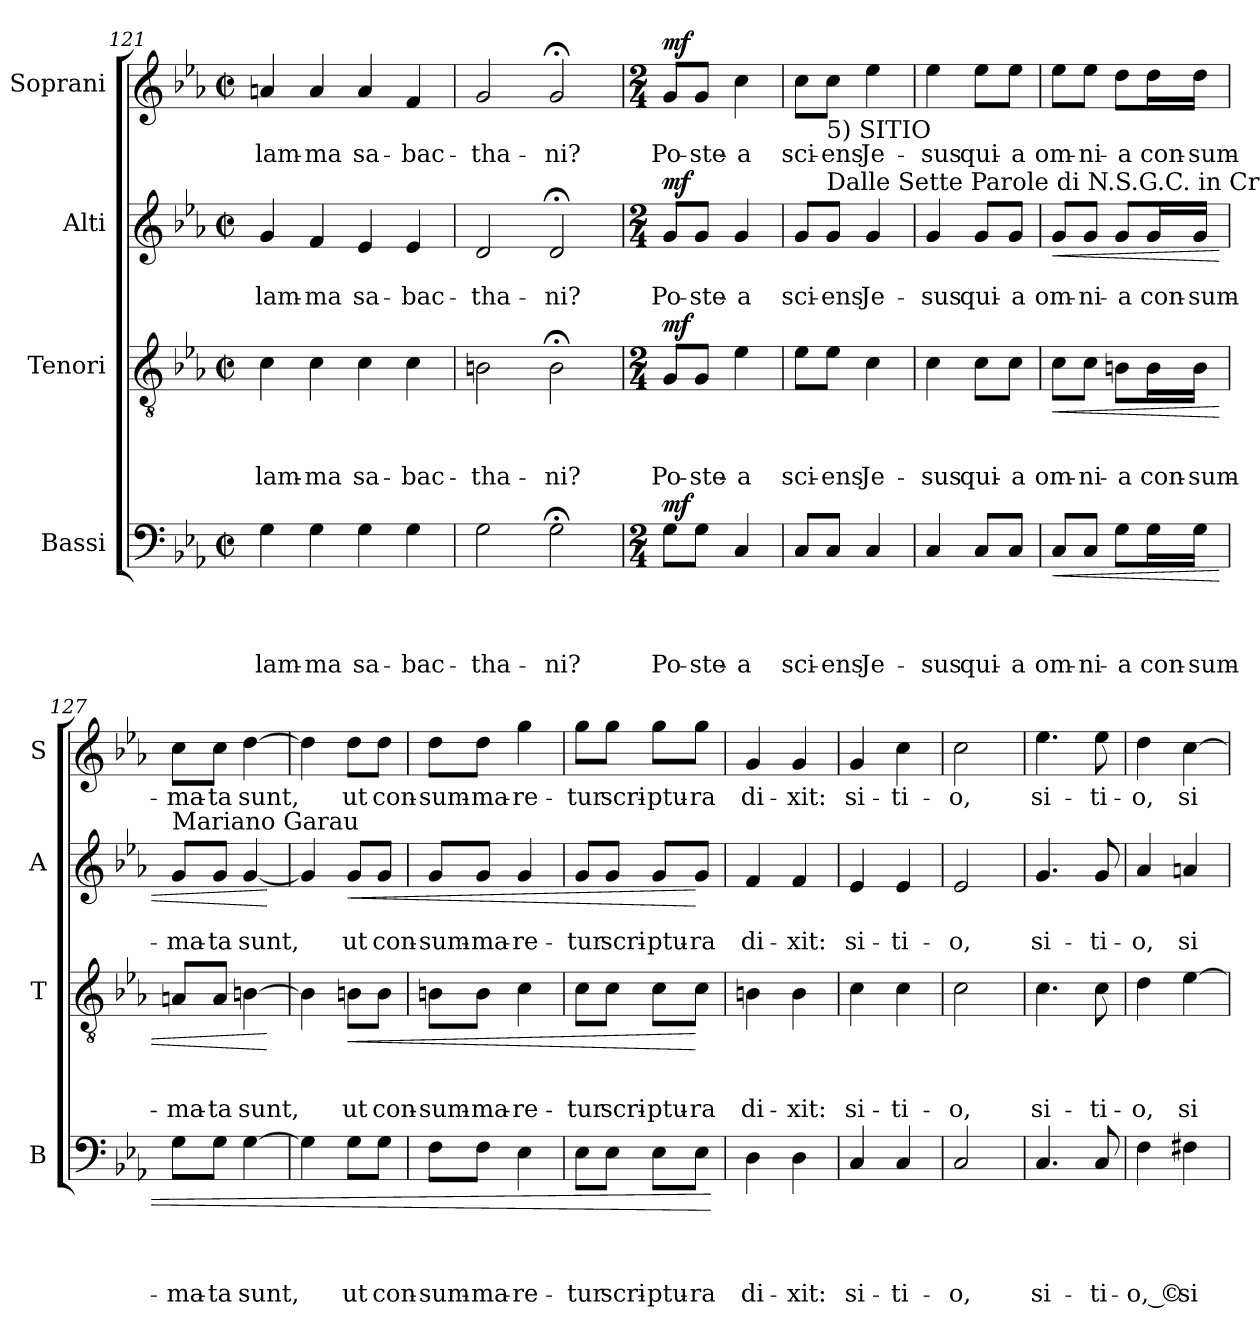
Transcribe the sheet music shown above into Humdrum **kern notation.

**kern	**text	**text	**text	**text	**dynam	**kern	**text	**text	**text	**dynam	**kern	**text	**text	**dynam	**kern	**text	**dynam
*part4	*part4	*part4	*part4	*part4	*part4	*part3	*part3	*part3	*part3	*part3	*part2	*part2	*part2	*part2	*part1	*part1	*part1
*staff4	*staff4	*staff4	*staff4	*staff4	*staff4	*staff3	*staff3	*staff3	*staff3	*staff3	*staff2	*staff2	*staff2	*staff2	*staff1	*staff1	*staff1
*I"Bassi	*	*	*	*	*	*I"Tenori	*	*	*	*	*I"Alti	*	*	*	*I"Soprani	*	*
*I'B	*	*	*	*	*	*I'T	*	*	*	*	*I'A	*	*	*	*I'S	*	*
!!LO:PB:g=z
*clefF4	*	*	*	*	*	*clefGv2	*	*	*	*	*clefG2	*	*	*	*clefG2	*	*
*k[b-e-a-]	*	*	*	*	*	*k[b-e-a-]	*	*	*	*	*k[b-e-a-]	*	*	*	*k[b-e-a-]	*	*
*E-:	*	*	*	*	*	*E-:	*	*	*	*	*E-:	*	*	*	*E-:	*	*
*M2/2	*	*	*	*	*	*M2/2	*	*	*	*	*M2/2	*	*	*	*M2/2	*	*
*met(c|)	*	*	*	*	*	*met(c|)	*	*	*	*	*met(c|)	*	*	*	*met(c|)	*	*
=121	=121	=121	=121	=121	=121	=121	=121	=121	=121	=121	=121	=121	=121	=121	=121	=121	=121
!	!	!	!	!LO:LY:b	!	!	!	!	!LO:LY:b	!	!	!	!LO:LY:b	!	!	!LO:LY:b	!
4G\	.	.	.	lam-	.	4c\	.	.	lam-	.	4g/	.	lam-	.	4an/	lam-	.
!	!	!	!	!LO:LY:b	!	!	!	!	!LO:LY:b	!	!	!	!LO:LY:b	!	!	!LO:LY:b	!
4G\	.	.	.	-ma	.	4c\	.	.	-ma	.	4f/	.	-ma	.	4a/	-ma	.
!	!	!	!	!LO:LY:b	!	!	!	!	!LO:LY:b	!	!	!	!LO:LY:b	!	!	!LO:LY:b	!
4G\	.	.	.	sa-	.	4c\	.	.	sa-	.	4e-/	.	sa-	.	4a/	sa-	.
!	!	!	!	!LO:LY:b	!	!	!	!	!LO:LY:b	!	!	!	!LO:LY:b	!	!	!LO:LY:b	!
4G\	.	.	.	-bac-	.	4c\	.	.	-bac-	.	4e-/	.	-bac-	.	4f/	-bac-	.
=122	=122	=122	=122	=122	=122	=122	=122	=122	=122	=122	=122	=122	=122	=122	=122	=122	=122
!	!	!	!	!LO:LY:b	!	!	!	!	!LO:LY:b	!	!	!	!LO:LY:b	!	!	!LO:LY:b	!
2G\	.	.	.	-tha-	.	2Bn\	.	.	-tha-	.	2d/	.	-tha-	.	2g/	-tha-	.
!	!	!	!	!LO:LY:b	!	!	!	!	!LO:LY:b	!	!	!	!LO:LY:b	!	!	!LO:LY:b	!
2G;<\	.	.	.	-ni?	.	2B;<\	.	.	-ni?	.	2d;/	.	-ni?	.	2g;/	-ni?	.
!!LO:PB:g=z
=123!	=123!	=123!	=123!	=123!	=123!	=123!	=123!	=123!	=123!	=123!	=123!	=123!	=123!	=123!	=123!	=123!	=123!
*M2/4	*	*	*	*	*	*M2/4	*	*	*	*	*M2/4	*	*	*	*M2/4	*	*
!	!	!	!	!LO:LY:b	!LO:DY:a	!	!	!	!LO:LY:b	!LO:DY:a	!	!	!LO:LY:b	!LO:DY:a	!	!LO:LY:b	!LO:DY:a
8G\L	.	.	.	Po-	mf	8G/L	.	.	Po-	mf	8g/L	.	Po-	mf	8g/L	Po-	mf
!	!	!	!	!LO:LY:b:rj	!	!	!	!	!LO:LY:b:rj	!	!	!	!LO:LY:b:rj	!	!	!LO:LY:b:rj	!
8G\J	.	.	.	-ste-	.	8G/J	.	.	-ste-	.	8g/J	.	-ste-	.	8g/J	-ste-	.
!	!	!	!	!LO:LY:b	!	!	!	!	!LO:LY:b	!	!	!	!LO:LY:b	!	!	!LO:LY:b	!
4C/	.	.	.	-a	.	4e-\	.	.	-a	.	4g/	.	-a	.	4cc\	-a	.
=124	=124	=124	=124	=124	=124	=124	=124	=124	=124	=124	=124	=124	=124	=124	=124	=124	=124
!	!	!	!	!LO:LY:b	!	!	!	!	!LO:LY:b	!	!	!	!LO:LY:b	!	!	!LO:LY:b	!
8C/L	.	.	.	sci-	.	8e-\L	.	.	sci-	.	8g/L	.	sci-	.	8cc\L	sci-	.
!	!	!	!	!	!	!	!	!	!	!	!	!	!	!	!LO:TX:b:t=5) SITIO	!	!
!	!	!	!	!	!	!	!	!	!	!	!LO:TX:a:t=Dalle Sette Parole di N.S.G.C. in Croce	!	!	!	!	!	!
!	!	!	!	!LO:LY:b:rj	!	!	!	!	!LO:LY:b:rj	!	!	!	!LO:LY:b:rj	!	!	!LO:LY:b:rj	!
8C/J	.	.	.	-ens	.	8e-\J	.	.	-ens	.	8g/J	.	-ens	.	8cc\J	-ens	.
!	!	!	!	!LO:LY:b	!	!	!	!	!LO:LY:b	!	!	!	!LO:LY:b	!	!	!LO:LY:b	!
4C/	.	.	.	Je-	.	4c\	.	.	Je-	.	4g/	.	Je-	.	4ee-\	Je-	.
=125	=125	=125	=125	=125	=125	=125	=125	=125	=125	=125	=125	=125	=125	=125	=125	=125	=125
!	!	!	!	!LO:LY:b	!	!	!	!	!LO:LY:b	!	!	!	!LO:LY:b	!	!	!LO:LY:b	!
4C/	.	.	.	-sus	.	4c\	.	.	-sus	.	4g/	.	-sus	.	4ee-\	-sus	.
!	!	!	!	!LO:LY:b	!	!	!	!	!LO:LY:b	!	!	!	!LO:LY:b	!	!	!LO:LY:b	!
8C/L	.	.	.	qui-	.	8c\L	.	.	qui-	.	8g/L	.	qui-	.	8ee-\L	qui-	.
!	!	!	!	!LO:LY:b:rj	!	!	!	!	!LO:LY:b:rj	!	!	!	!LO:LY:b:rj	!	!	!LO:LY:b:rj	!
8C/J	.	.	.	-a	.	8c\J	.	.	-a	.	8g/J	.	-a	.	8ee-\J	-a	.
=126	=126	=126	=126	=126	=126	=126	=126	=126	=126	=126	=126	=126	=126	=126	=126	=126	=126
!	!	!	!	!LO:LY:b	!LO:HP:b	!	!	!	!LO:LY:b	!LO:HP:b	!	!	!LO:LY:b	!LO:HP:b	!	!LO:LY:b	!
8C/L	.	.	.	om-	<	8c\L	.	.	om-	<	8g/L	.	om-	<	8ee-\L	om-	.
!	!	!	!	!LO:LY:b	!	!	!	!	!LO:LY:b	!	!	!	!LO:LY:b	!	!	!LO:LY:b	!
8C/J	.	.	.	-ni-	.	8c\J	.	.	-ni-	.	8g/J	.	-ni-	.	8ee-\J	-ni-	.
!	!	!	!	!LO:LY:b	!	!	!	!	!LO:LY:b	!	!	!	!LO:LY:b	!	!	!LO:LY:b	!
8G\L	.	.	.	-a	.	8Bn\L	.	.	-a	.	8g/L	.	-a	.	8dd\L	-a	.
!	!	!	!	!LO:LY:b	!	!	!	!	!LO:LY:b	!	!	!	!LO:LY:b	!	!	!LO:LY:b	!
16G\L	.	.	.	con-	.	16B\L	.	.	con-	.	16g/L	.	con-	.	16dd\L	con-	.
!	!	!	!	!LO:LY:b	!	!	!	!	!LO:LY:b	!	!	!	!LO:LY:b	!	!	!LO:LY:b	!
16G\JJ	.	.	.	-sum-	.	16B\JJ	.	.	-sum-	.	16g/JJ	.	-sum-	.	16dd\JJ	-sum-	.
=127	=127	=127	=127	=127	=127	=127	=127	=127	=127	=127	=127	=127	=127	=127	=127	=127	=127
!	!	!	!	!	!	!	!	!	!	!	!LO:TX:a:t=Mariano Garau	!	!	!	!	!	!
!	!	!	!	!LO:LY:b	!	!	!	!	!LO:LY:b	!	!	!	!LO:LY:b	!	!	!LO:LY:b	!
8G\L	.	.	.	-ma-	.	8An/L	.	.	-ma-	.	8g/L	.	-ma-	.	8cc\L	-ma-	.
!	!	!	!	!LO:LY:b	!	!	!	!	!LO:LY:b	!	!	!	!LO:LY:b	!	!	!LO:LY:b	!
8G\J	.	.	.	-ta	.	8A/J	.	.	-ta	.	8g/J	.	-ta	.	8cc\J	-ta	.
!	!	!	!	!LO:LY:b	!	!	!	!	!LO:LY:b	!	!	!	!LO:LY:b	!	!	!LO:LY:b	!
[<4G\	.	.	.	sunt,	.	[<4Bn\	.	.	sunt,	.	[<4g/	.	sunt,	.	[<4dd\	sunt,	.
.	.	.	.	.	.	.	.	.	.	[	.	.	.	[	.	.	.
!!LO:LB:g=z
=128	=128	=128	=128	=128	=128	=128	=128	=128	=128	=128	=128	=128	=128	=128	=128	=128	=128
4G\]	.	.	.	.	.	4B\]	.	.	.	.	4g/]	.	.	.	4dd\]	.	.
!	!	!	!	!LO:LY:b	!	!	!	!	!LO:LY:b	!LO:HP:b	!	!	!LO:LY:b	!LO:HP:b	!	!LO:LY:b	!
8G\L	.	.	.	ut	.	8Bn\L	.	.	ut	<	8g/L	.	ut	<	8dd\L	ut	.
!	!	!	!	!LO:LY:b	!	!	!	!	!LO:LY:b	!	!	!	!LO:LY:b	!	!	!LO:LY:b	!
8G\J	.	.	.	con-	.	8B\J	.	.	con-	.	8g/J	.	con-	.	8dd\J	con-	.
=129	=129	=129	=129	=129	=129	=129	=129	=129	=129	=129	=129	=129	=129	=129	=129	=129	=129
!	!	!	!	!LO:LY:b	!	!	!	!	!LO:LY:b	!	!	!	!LO:LY:b	!	!	!LO:LY:b	!
8F\L	.	.	.	-sum-	.	8Bn\L	.	.	-sum-	.	8g/L	.	-sum-	.	8dd\L	-sum-	.
!	!	!	!	!LO:LY:b	!	!	!	!	!LO:LY:b	!	!	!	!LO:LY:b	!	!	!LO:LY:b	!
8F\J	.	.	.	-ma-	.	8B\J	.	.	-ma-	.	8g/J	.	-ma-	.	8dd\J	-ma-	.
!	!	!	!	!LO:LY:b	!	!	!	!	!LO:LY:b	!	!	!	!LO:LY:b	!	!	!LO:LY:b	!
4E-\	.	.	.	-re-	.	4c\	.	.	-re-	.	4g/	.	-re-	.	4gg\	-re-	.
=130	=130	=130	=130	=130	=130	=130	=130	=130	=130	=130	=130	=130	=130	=130	=130	=130	=130
!	!	!	!	!LO:LY:b	!	!	!	!	!LO:LY:b	!	!	!	!LO:LY:b	!	!	!LO:LY:b	!
8E-\L	.	.	.	-tur	.	8c\L	.	.	-tur	.	8g/L	.	-tur	.	8gg\L	-tur	.
!	!	!	!	!LO:LY:b	!	!	!	!	!LO:LY:b	!	!	!	!LO:LY:b	!	!	!LO:LY:b	!
8E-\J	.	.	.	scri-	.	8c\J	.	.	scri-	.	8g/J	.	scri-	.	8gg\J	scri-	.
!	!	!	!	!LO:LY:b	!	!	!	!	!LO:LY:b	!	!	!	!LO:LY:b	!	!	!LO:LY:b	!
8E-\L	.	.	.	-ptu-	.	8c\L	.	.	-ptu-	.	8g/L	.	-ptu-	.	8gg\L	-ptu-	.
!	!	!	!	!LO:LY:b	!	!	!	!	!LO:LY:b	!	!	!	!LO:LY:b	!	!	!LO:LY:b	!
8E-\J	.	.	.	-ra	.	8c\J	.	.	-ra	[	8g/J	.	-ra	[	8gg\J	-ra	.
.	.	.	.	.	[	.	.	.	.	.	.	.	.	.	.	.	.
=131	=131	=131	=131	=131	=131	=131	=131	=131	=131	=131	=131	=131	=131	=131	=131	=131	=131
!	!	!	!	!LO:LY:b	!	!	!	!	!LO:LY:b	!	!	!	!LO:LY:b	!	!	!LO:LY:b	!
4D\	.	.	.	di-	.	4Bn\	.	.	di-	.	4f/	.	di-	.	4g/	di-	.
!	!	!	!	!LO:LY:b	!	!	!	!	!LO:LY:b	!	!	!	!LO:LY:b	!	!	!LO:LY:b	!
4D\	.	.	.	-xit:	.	4B\	.	.	-xit:	.	4f/	.	-xit:	.	4g/	-xit:	.
=132	=132	=132	=132	=132	=132	=132	=132	=132	=132	=132	=132	=132	=132	=132	=132	=132	=132
!	!	!	!	!LO:LY:b	!	!	!	!	!LO:LY:b	!	!	!	!LO:LY:b	!	!	!LO:LY:b	!
4C/	.	.	.	si-	.	4c\	.	.	si-	.	4e-/	.	si-	.	4g/	si-	.
!	!	!	!	!LO:LY:b	!	!	!	!	!LO:LY:b	!	!	!	!LO:LY:b	!	!	!LO:LY:b	!
4C/	.	.	.	-ti-	.	4c\	.	.	-ti-	.	4e-/	.	-ti-	.	4cc\	-ti-	.
!!LO:LB:g=z
=133	=133	=133	=133	=133	=133	=133	=133	=133	=133	=133	=133	=133	=133	=133	=133	=133	=133
!	!	!	!	!LO:LY:b	!	!	!	!	!LO:LY:b	!	!	!	!LO:LY:b	!	!	!LO:LY:b	!
2C/	.	.	.	-o,	.	2c\	.	.	-o,	.	2e-/	.	-o,	.	2cc\	-o,	.
=134	=134	=134	=134	=134	=134	=134	=134	=134	=134	=134	=134	=134	=134	=134	=134	=134	=134
!	!	!	!	!LO:LY:b	!	!	!	!	!LO:LY:b	!	!	!	!LO:LY:b	!	!	!LO:LY:b	!
4.C/	.	.	.	si-	.	4.c\	.	.	si-	.	4.g/	.	si-	.	4.ee-\	si-	.
!	!	!	!	!LO:LY:b	!	!	!	!	!LO:LY:b	!	!	!	!LO:LY:b	!	!	!LO:LY:b	!
8C/	.	.	.	-ti-	.	8c\	.	.	-ti-	.	8g/	.	-ti-	.	8ee-\	-ti-	.
=135	=135	=135	=135	=135	=135	=135	=135	=135	=135	=135	=135	=135	=135	=135	=135	=135	=135
!	!	!	!	!LO:LY:b	!	!	!	!	!LO:LY:b	!	!	!	!LO:LY:b	!	!	!LO:LY:b	!
4F\	.	.	.	-o, ©	.	4d\	.	.	-o,	.	4a-/	.	-o,	.	4dd\	-o,	.
!	!	!	!	!LO:LY:b	!	!	!	!	!LO:LY:b	!	!	!	!LO:LY:b	!	!	!LO:LY:b	!
4F#X\	.	.	.	si-	.	[>4e-\	.	.	si-	.	4an/	.	si-	.	[>4cc\	si-	.
=	=	=	=	=	=	=	=	=	=	=	=	=	=	=	=	=	=
*-	*-	*-	*-	*-	*-	*-	*-	*-	*-	*-	*-	*-	*-	*-	*-	*-	*-
